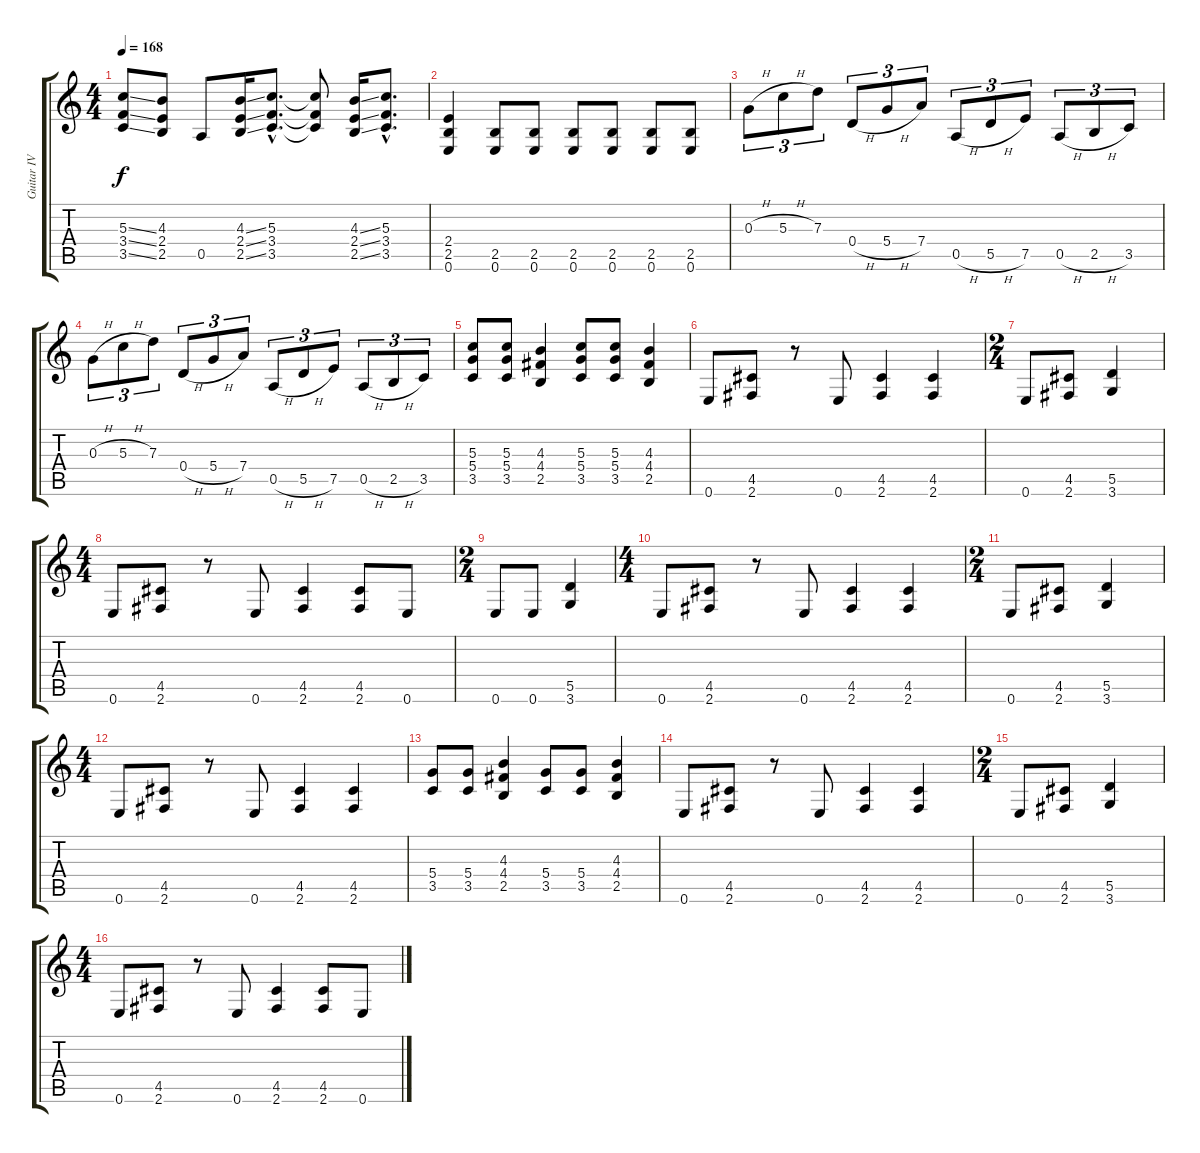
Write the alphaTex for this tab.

\track ("Guitar IV" "Guitar IV") {instrument distortionguitar}
\staff {score tabs}
\tuning (E4 B3 G3 D3 A2 E2) {hide}
\ts (4 4)
\tempo 168
\clef g2
\ks c
(5.3{ss} 3.4{ss} 3.5{ss}).8{dy f} (4.3 2.4 2.5).8 0.5.8 (4.3{ss} 2.4{ss} 2.5{ss}).16 (5.3{hac} 3.4{hac} 3.5{hac}).8{d} (5.3{t} 3.4{t} 3.5{t}).8 (4.3{ss} 2.4{ss} 2.5{ss}).16 (5.3{hac} 3.4{hac} 3.5{hac}).8{d} |
(2.4 2.5 0.6).4 (2.5 0.6).8 (2.5 0.6).8 (2.5 0.6).8 (2.5 0.6).8 (2.5 0.6).8 (2.5 0.6).8 |
0.3{h}.8{tu (3 2) volume 12} 5.3{h}.8{tu (3 2)} 7.3.8{tu (3 2)} 0.4{h}.8{tu (3 2)} 5.4{h}.8{tu (3 2)} 7.4.8{tu (3 2)} 0.5{h}.8{tu (3 2)} 5.5{h}.8{tu (3 2)} 7.5.8{tu (3 2)} 0.5{h}.8{tu (3 2)} 2.5{h}.8{tu (3 2)} 3.5.8{tu (3 2)} |
0.3{h}.8{tu (3 2)} 5.3{h}.8{tu (3 2)} 7.3.8{tu (3 2)} 0.4{h}.8{tu (3 2)} 5.4{h}.8{tu (3 2)} 7.4.8{tu (3 2)} 0.5{h}.8{tu (3 2)} 5.5{h}.8{tu (3 2)} 7.5.8{tu (3 2)} 0.5{h}.8{tu (3 2)} 2.5{h}.8{tu (3 2)} 3.5.8{tu (3 2)} |
(5.3 5.4 3.5).8 (5.3 5.4 3.5).8 (4.3 4.4 2.5).4 (5.3 5.4 3.5).8 (5.3 5.4 3.5).8 (4.3 4.4 2.5).4 |
0.6.8{volume 11} (4.5 2.6).8 r.8 0.6.8 (4.5 2.6).4 (4.5 2.6).4 |
\ts (2 4)
0.6.8 (4.5 2.6).8 (5.5 3.6).4 |
\ts (4 4)
0.6.8 (4.5 2.6).8 r.8 0.6.8 (4.5 2.6).4 (4.5 2.6).8 0.6.8 |
\ts (2 4)
0.6.8 0.6.8 (5.5 3.6).4 |
\ts (4 4)
0.6.8 (4.5 2.6).8 r.8 0.6.8 (4.5 2.6).4 (4.5 2.6).4 |
\ts (2 4)
0.6.8 (4.5 2.6).8 (5.5 3.6).4 |
\ts (4 4)
0.6.8 (4.5 2.6).8 r.8 0.6.8 (4.5 2.6).4 (4.5 2.6).4 |
(5.4 3.5).8 (5.4 3.5).8 (4.3 4.4 2.5).4 (5.4 3.5).8 (5.4 3.5).8 (4.3 4.4 2.5).4 |
0.6.8 (4.5 2.6).8 r.8 0.6.8 (4.5 2.6).4 (4.5 2.6).4 |
\ts (2 4)
0.6.8 (4.5 2.6).8 (5.5 3.6).4 |
\ts (4 4)
0.6.8 (4.5 2.6).8 r.8 0.6.8 (4.5 2.6).4 (4.5 2.6).8 0.6.8
